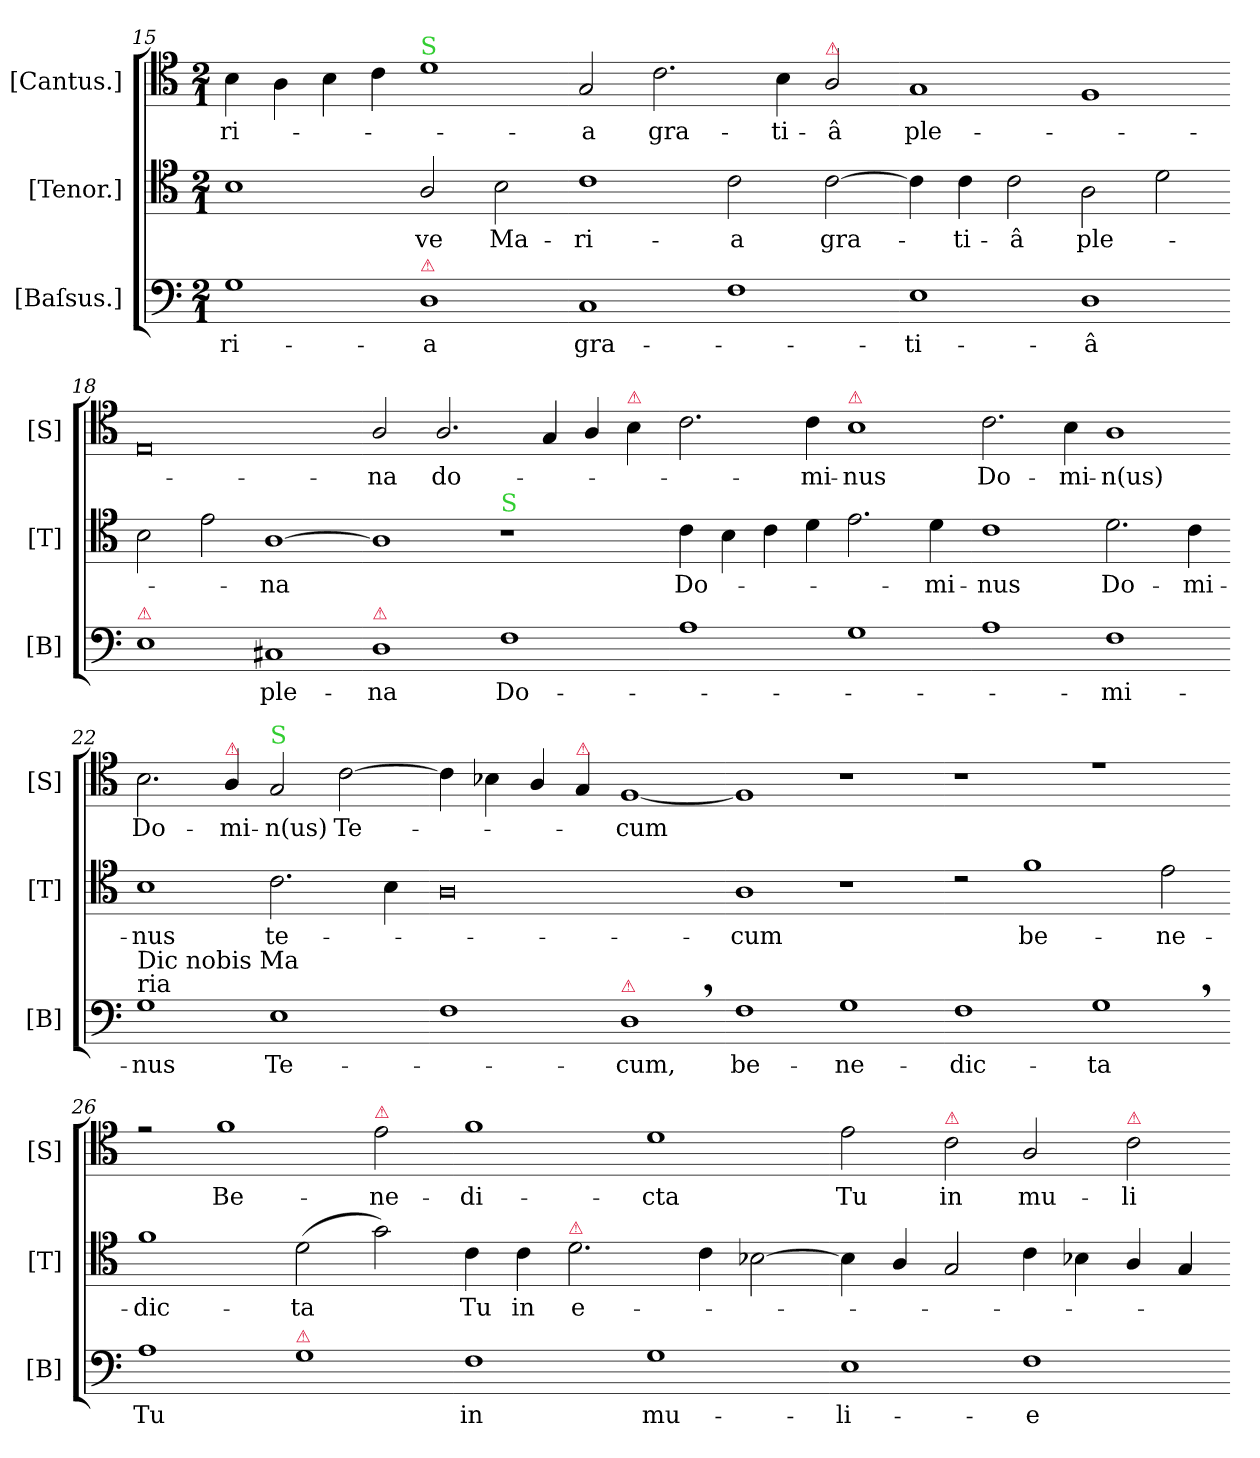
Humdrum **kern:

**kern	**text	**kern	**text	**kern	**text
*part3	*part3	*part2	*part2	*part1	*part1
*staff3	*staff3	*staff2	*staff2	*staff1	*staff1
*I"[Baſsus.]	*	*I"[Tenor.]	*	*I"[Cantus.]	*
*I'[B]	*	*I'[T]	*	*I'[S]	*
*clefF4	*	*clefC4	*	*clefC4	*
*k[]	*	*k[]	*	*k[]	*
*M2/1	*	*M2/1	*	*M2/1	*
=15	=15	=15	=15	=15	=15
1G	-ri-	1B	.	4B\	-ri-
.	.	.	.	4A\	.
.	.	.	.	4B\	.
.	.	.	.	4c\	.
!	!	!	!	!LO:TX:a:color=limegreen:t=S	!
!LO:TX:a:color=crimson:t=⚠	!	!	!	!	!
1D	-a	2A/	-ve	1d	.
.	.	2B\	Ma-	.	.
=16-	=16-	=16-	=16-	=16-	=16-
1C	gra-	1c	-ri-	2G/	-a
.	.	.	.	2.c\	gra-
1F	.	2c\	-a	.	.
.	.	.	.	4B\	-ti-
!	!	!	!	!LO:TX:a:color=crimson:t=⚠	!
.	.	[2c\	gra-	2A/	-â
=17-	=17-	=17-	=17-	=17-	=17-
1E	-ti-	4c\]	.	1G	ple-
.	.	4c\	-ti-	.	.
.	.	2c\	-â	.	.
1D	-â	2A\	ple-	1F	.
.	.	2d\	.	.	.
=18-	=18-	=18-	=18-	=18-	=18-
!LO:TX:a:color=crimson:t=⚠	!	!	!	!	!
1E	.	2B\	.	0E	.
.	.	2e\	.	.	.
1C#X	ple-	[1A	-na	.	.
=19-	=19-	=19-	=19-	=19-	=19-
!LO:TX:a:color=crimson:t=⚠	!	!	!	!	!
1D	-na	1A]	.	2A/	-na
.	.	.	.	2.A/	do-
!	!	!LO:TX:a:color=limegreen:t=S	!	!	!
1F	Do-	1r	.	.	.
.	.	.	.	4G/	.
.	.	.	.	4A/	.
!	!	!	!	!LO:TX:a:color=crimson:t=⚠	!
.	.	.	.	4B\	.
=20-	=20-	=20-	=20-	=20-	=20-
1A	.	4c\	Do-	2.c\	.
.	.	4B\	.	.	.
.	.	4c\	.	.	.
.	.	4d\	.	4c\	-mi-
!	!	!	!	!LO:TX:a:color=crimson:t=⚠	!
1G	.	2.e\	.	1B	-nus
.	.	4d\	-mi-	.	.
=21-	=21-	=21-	=21-	=21-	=21-
1A	.	1c	-nus	2.c\	Do-
.	.	.	.	4B\	-mi-
!	!	!	!LO:LY:i	!	!
1F	-mi-	2.d\	Do-	1A	-n(us)
!	!	!	!LO:LY:i	!	!
.	.	4c\	-mi-	.	.
=22-	=22-	=22-	=22-	=22-	=22-
!LO:TX:a:t=Dic nobis Ma\nria	!	!	!	!	!
!	!	!	!LO:LY:i	!	!LO:LY:i
1G	-nus	1B	-nus	2.B\	Do-
!	!	!	!	!LO:TX:a:color=crimson:t=⚠	!
!	!	!	!	!	!LO:LY:i
.	.	.	.	4A/	-mi-
!	!	!	!	!LO:TX:a:color=limegreen:t=S	!
!	!	!	!	!	!LO:LY:i
1E	Te-	2.c\	te-	2G/	n(us)
.	.	.	.	[2c\	Te-
.	.	4B\	.	.	.
=23-	=23-	=23-	=23-	=23-	=23-
1F	.	0A	.	4c\]	.
.	.	.	.	4B-X\	.
.	.	.	.	4A/	.
!	!	!	!	!LO:TX:a:color=crimson:t=⚠	!
.	.	.	.	4G/	.
!LO:TX:a:color=crimson:t=⚠	!	!	!	!	!
1D,<	-cum,	.	.	[1F	-cum
=24-	=24-	=24-	=24-	=24-	=24-
1F	be-	1A	-cum	1F]	.
1G	-ne-	1r	.	1rc	.
=25-	=25-	=25-	=25-	=25-	=25-
1F	-dic-	2rc	.	1rc	.
.	.	1f	be-	.	.
1G,<	-ta	.	.	1re	.
.	.	2e\	-ne-	.	.
=26-	=26-	=26-	=26-	=26-	=26-
1A	Tu	1f	-dic-	2re	.
.	.	.	.	1f	Be-
!LO:TX:a:color=crimson:t=⚠	!	!	!	!	!
1G	.	(2d\	-ta	.	.
!	!	!	!	!LO:TX:a:color=crimson:t=⚠	!
.	.	2g\)	.	2e\	-ne-
=27-	=27-	=27-	=27-	=27-	=27-
1F	in	4c\	Tu	1f	-di-
.	.	4c\	in	.	.
!	!	!LO:TX:a:color=crimson:t=⚠	!	!	!
.	.	2.d\	e-	.	.
1G	mu-	.	.	1d	-cta
.	.	4c\	.	.	.
.	.	[2B-X\	.	.	.
=28-	=28-	=28-	=28-	=28-	=28-
1E	-li-	4B-\]	.	2e\	Tu
.	.	4A/	.	.	.
!	!	!	!	!LO:TX:a:color=crimson:t=⚠	!
.	.	2G/	.	2c\	in
1F	-e-	4c\	.	2A/	mu-
.	.	4B-X\	.	.	.
!	!	!	!	!LO:TX:a:color=crimson:t=⚠	!
.	.	4A/	.	2c\	-li-
.	.	4G/	.	.	.
=-	=-	=-	=-	=-	=-
*-	*-	*-	*-	*-	*-
